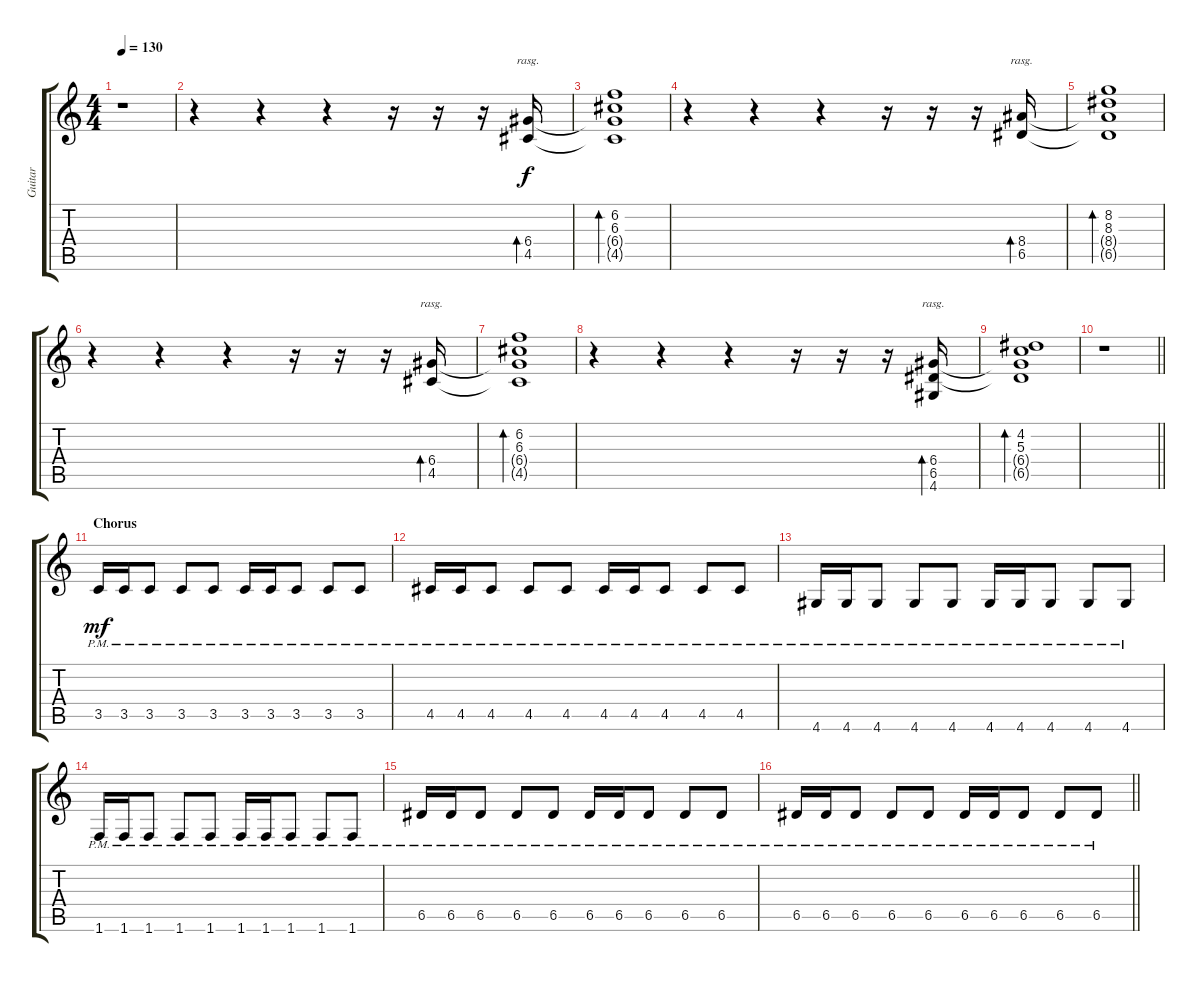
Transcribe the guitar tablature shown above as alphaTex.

\track ("Guitar" "Guitar") {instrument electricguitarclean}
\staff {score tabs}
\tuning (E4 B3 G3 D3 A2 E2) {hide}
\ts (4 4)
\tempo 130
\clef g2
\ks c
r.1{dy f} |
r.4 r.4 r.4 r.16 r.16 r.16 (6.4 4.5).16{bd 480 rasg ii} |
(6.2 6.3 6.4{t} 4.5{t}).1{bd 480} |
r.4 r.4 r.4 r.16 r.16 r.16 (8.4 6.5).16{bd 480 rasg ii} |
(8.2 8.3 8.4{t} 6.5{t}).1{bd 480} |
r.4 r.4 r.4 r.16 r.16 r.16 (6.4 4.5).16{bd 480 rasg ii} |
(6.2 6.3 6.4{t} 4.5{t}).1{bd 480} |
r.4 r.4 r.4 r.16 r.16 r.16 (6.4 6.5 4.6).16{bd 480 rasg ii} |
(4.2 5.3 6.4{t} 6.5{t}).1{bd 480} |
\barLineRight lightlight
r.1 |
\section ("" "Chorus")
3.5{pm}.16{dy mf} 3.5{pm}.16 3.5{pm}.8 3.5{pm}.8 3.5{pm}.8 3.5{pm}.16 3.5{pm}.16 3.5{pm}.8 3.5{pm}.8 3.5{pm}.8 |
4.5{pm}.16 4.5{pm}.16 4.5{pm}.8 4.5{pm}.8 4.5{pm}.8 4.5{pm}.16 4.5{pm}.16 4.5{pm}.8 4.5{pm}.8 4.5{pm}.8 |
4.6{pm}.16 4.6{pm}.16 4.6{pm}.8 4.6{pm}.8 4.6{pm}.8 4.6{pm}.16 4.6{pm}.16 4.6{pm}.8 4.6{pm}.8 4.6{pm}.8 |
1.6{pm}.16 1.6{pm}.16 1.6{pm}.8 1.6{pm}.8 1.6{pm}.8 1.6{pm}.16 1.6{pm}.16 1.6{pm}.8 1.6{pm}.8 1.6{pm}.8 |
6.5{pm}.16 6.5{pm}.16 6.5{pm}.8 6.5{pm}.8 6.5{pm}.8 6.5{pm}.16 6.5{pm}.16 6.5{pm}.8 6.5{pm}.8 6.5{pm}.8 |
\barLineRight lightlight
6.5{pm}.16 6.5{pm}.16 6.5{pm}.8 6.5{pm}.8 6.5{pm}.8 6.5{pm}.16 6.5{pm}.16 6.5{pm}.8 6.5{pm}.8 6.5{pm}.8
